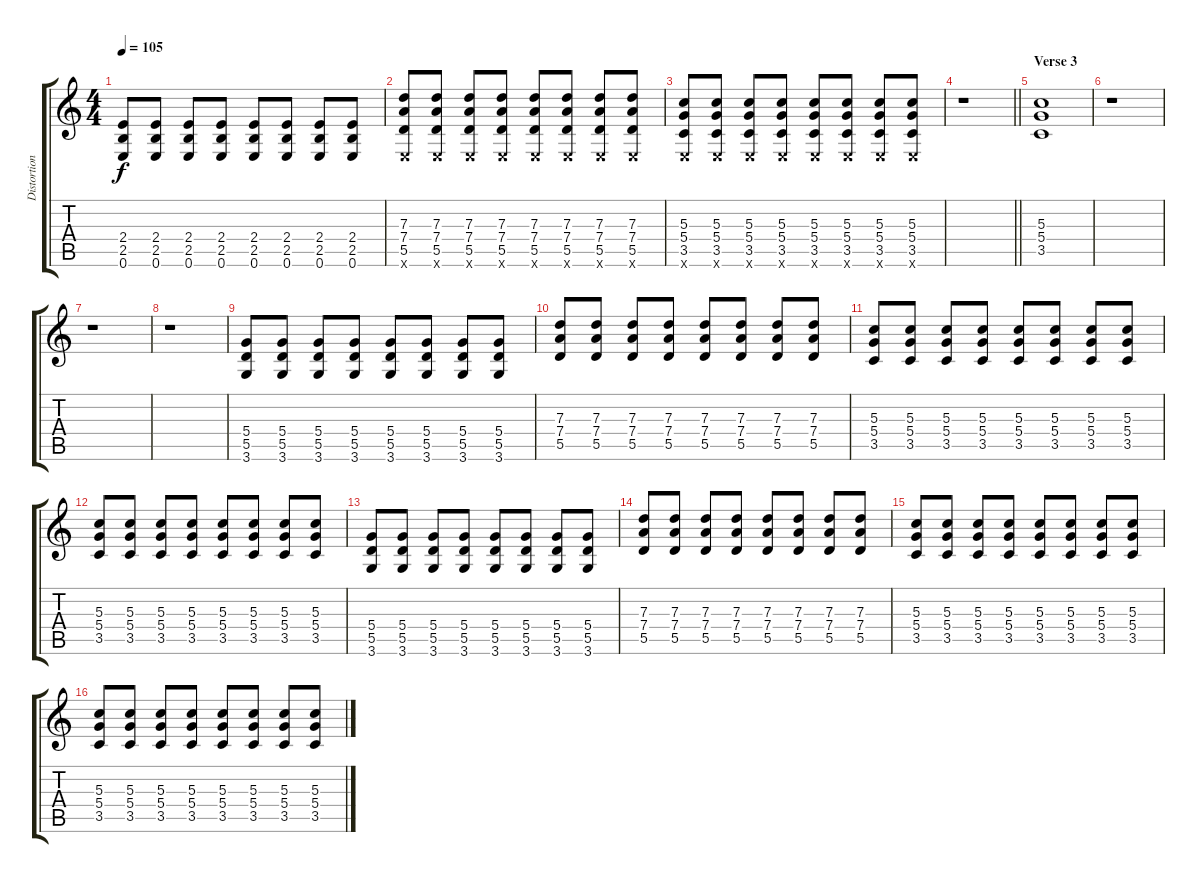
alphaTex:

\track ("Distortion Guitar" "Distortion") {instrument distortionguitar}
\staff {score tabs}
\tuning (E4 B3 G3 D3 A2 E2) {hide}
\ts (4 4)
\tempo 105
\clef g2
\ks c
(2.4 2.5 0.6).8{dy f} (2.4 2.5 0.6).8 (2.4 2.5 0.6).8 (2.4 2.5 0.6).8 (2.4 2.5 0.6).8 (2.4 2.5 0.6).8 (2.4 2.5 0.6).8 (2.4 2.5 0.6).8 |
(7.3 7.4 5.5 0.6{x}).8 (7.3 7.4 5.5 0.6{x}).8 (7.3 7.4 5.5 0.6{x}).8 (7.3 7.4 5.5 0.6{x}).8 (7.3 7.4 5.5 0.6{x}).8 (7.3 7.4 5.5 0.6{x}).8 (7.3 7.4 5.5 0.6{x}).8 (7.3 7.4 5.5 0.6{x}).8 |
(5.3 5.4 3.5 0.6{x}).8 (5.3 5.4 3.5 0.6{x}).8 (5.3 5.4 3.5 0.6{x}).8 (5.3 5.4 3.5 0.6{x}).8 (5.3 5.4 3.5 0.6{x}).8 (5.3 5.4 3.5 0.6{x}).8 (5.3 5.4 3.5 0.6{x}).8 (5.3 5.4 3.5 0.6{x}).8 |
\barLineRight lightlight
r.1 |
\section ("" "Verse 3")
(5.3 5.4 3.5).1 |
r.1 |
r.1 |
r.1 |
(5.4 5.5 3.6).8 (5.4 5.5 3.6).8 (5.4 5.5 3.6).8 (5.4 5.5 3.6).8 (5.4 5.5 3.6).8 (5.4 5.5 3.6).8 (5.4 5.5 3.6).8 (5.4 5.5 3.6).8 |
(7.3 7.4 5.5).8 (7.3 7.4 5.5).8 (7.3 7.4 5.5).8 (7.3 7.4 5.5).8 (7.3 7.4 5.5).8 (7.3 7.4 5.5).8 (7.3 7.4 5.5).8 (7.3 7.4 5.5).8 |
(5.3 5.4 3.5).8 (5.3 5.4 3.5).8 (5.3 5.4 3.5).8 (5.3 5.4 3.5).8 (5.3 5.4 3.5).8 (5.3 5.4 3.5).8 (5.3 5.4 3.5).8 (5.3 5.4 3.5).8 |
(5.3 5.4 3.5).8 (5.3 5.4 3.5).8 (5.3 5.4 3.5).8 (5.3 5.4 3.5).8 (5.3 5.4 3.5).8 (5.3 5.4 3.5).8 (5.3 5.4 3.5).8 (5.3 5.4 3.5).8 |
(5.4 5.5 3.6).8 (5.4 5.5 3.6).8 (5.4 5.5 3.6).8 (5.4 5.5 3.6).8 (5.4 5.5 3.6).8 (5.4 5.5 3.6).8 (5.4 5.5 3.6).8 (5.4 5.5 3.6).8 |
(7.3 7.4 5.5).8 (7.3 7.4 5.5).8 (7.3 7.4 5.5).8 (7.3 7.4 5.5).8 (7.3 7.4 5.5).8 (7.3 7.4 5.5).8 (7.3 7.4 5.5).8 (7.3 7.4 5.5).8 |
(5.3 5.4 3.5).8 (5.3 5.4 3.5).8 (5.3 5.4 3.5).8 (5.3 5.4 3.5).8 (5.3 5.4 3.5).8 (5.3 5.4 3.5).8 (5.3 5.4 3.5).8 (5.3 5.4 3.5).8 |
(5.3 5.4 3.5).8 (5.3 5.4 3.5).8 (5.3 5.4 3.5).8 (5.3 5.4 3.5).8 (5.3 5.4 3.5).8 (5.3 5.4 3.5).8 (5.3 5.4 3.5).8 (5.3 5.4 3.5).8
